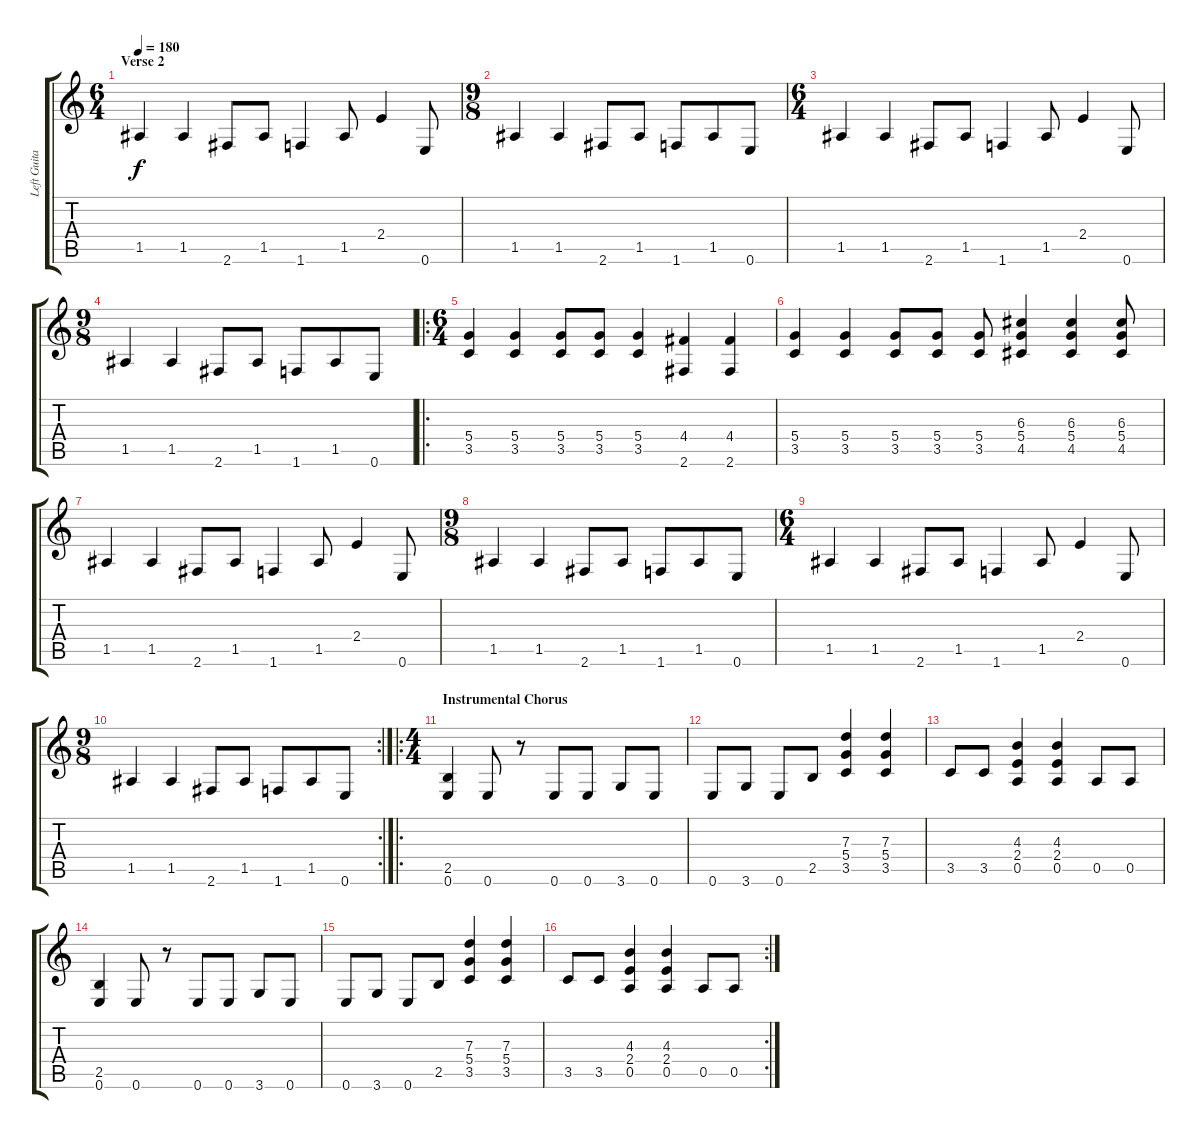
\track ("Left Guitar" "Left Guita") {instrument distortionguitar}
\staff {score tabs}
\tuning (E4 B3 G3 D3 A2 E2) {hide}
\ts (6 4)
\section ("" "Verse 2")
\tempo 180
\clef g2
\ks c
1.5.4{dy f} 1.5.4 2.6.8 1.5.8 1.6.4 1.5.8 2.4.4 0.6.8 |
\ts (9 8)
1.5.4 1.5.4 2.6.8 1.5.8 1.6.8 1.5.8 0.6.8 |
\ts (6 4)
1.5.4 1.5.4 2.6.8 1.5.8 1.6.4 1.5.8 2.4.4 0.6.8 |
\ts (9 8)
1.5.4 1.5.4 2.6.8 1.5.8 1.6.8 1.5.8 0.6.8 |
\ro
\ts (6 4)
(5.4 3.5).4 (5.4 3.5).4 (5.4 3.5).8 (5.4 3.5).8 (5.4 3.5).4 (4.4 2.6).4 (4.4 2.6).4 |
(5.4 3.5).4 (5.4 3.5).4 (5.4 3.5).8 (5.4 3.5).8 (5.4 3.5).8 (6.3 5.4 4.5).4 (6.3 5.4 4.5).4 (6.3 5.4 4.5).8 |
1.5.4 1.5.4 2.6.8 1.5.8 1.6.4 1.5.8 2.4.4 0.6.8 |
\ts (9 8)
1.5.4 1.5.4 2.6.8 1.5.8 1.6.8 1.5.8 0.6.8 |
\ts (6 4)
1.5.4 1.5.4 2.6.8 1.5.8 1.6.4 1.5.8 2.4.4 0.6.8 |
\rc 2
\ts (9 8)
1.5.4 1.5.4 2.6.8 1.5.8 1.6.8 1.5.8 0.6.8 |
\ro
\ts (4 4)
\section ("" "Instrumental Chorus")
(2.5 0.6).4 0.6.8 r.8 0.6.8 0.6.8 3.6.8 0.6.8 |
0.6.8 3.6.8 0.6.8 2.5.8 (7.3 5.4 3.5).4 (7.3 5.4 3.5).4 |
3.5.8 3.5.8 (4.3 2.4 0.5).4 (4.3 2.4 0.5).4 0.5.8 0.5.8 |
(2.5 0.6).4 0.6.8 r.8 0.6.8 0.6.8 3.6.8 0.6.8 |
0.6.8 3.6.8 0.6.8 2.5.8 (7.3 5.4 3.5).4 (7.3 5.4 3.5).4 |
\rc 2
3.5.8 3.5.8 (4.3 2.4 0.5).4 (4.3 2.4 0.5).4 0.5.8 0.5.8
